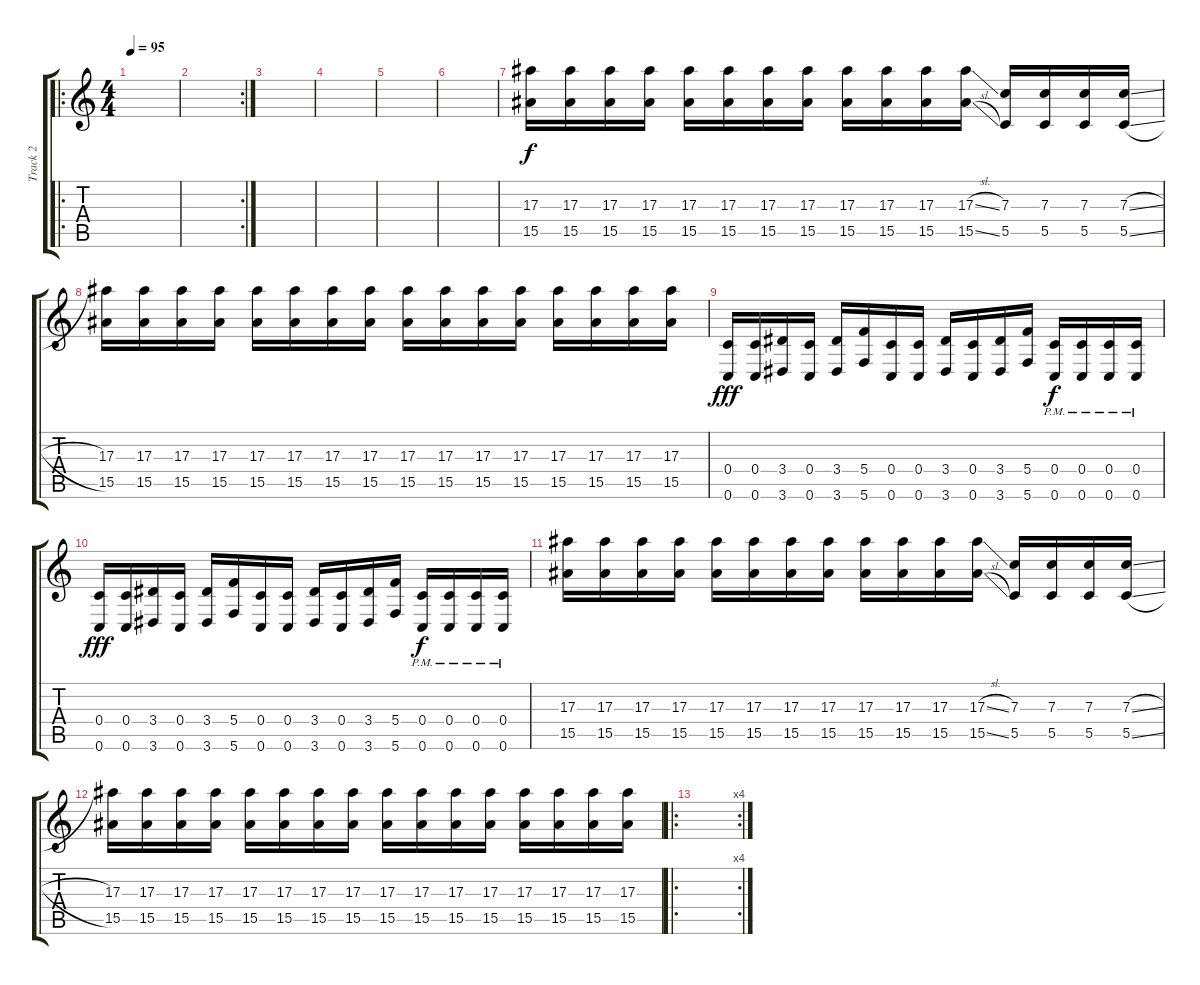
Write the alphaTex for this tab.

\track ("Track 2" "Track 2") {instrument overdrivenguitar}
\staff {score tabs}
\tuning (D4 A3 F3 C3 G2 C2) {hide}
\ro
\ts (4 4)
\tempo 95
\clef g2
\ks c
|
\rc 2
|
|
|
|
|
(17.3 15.5).16 (17.3 15.5).16 (17.3 15.5).16 (17.3 15.5).16 (17.3 15.5).16 (17.3 15.5).16 (17.3 15.5).16 (17.3 15.5).16 (17.3 15.5).16 (17.3 15.5).16 (17.3 15.5).16 (17.3{sl} 15.5{sl}).16 (7.3 5.5).16 (7.3 5.5).16 (7.3 5.5).16 (7.3{sl} 5.5{sl}).16 |
(17.3 15.5).16 (17.3 15.5).16 (17.3 15.5).16 (17.3 15.5).16 (17.3 15.5).16 (17.3 15.5).16 (17.3 15.5).16 (17.3 15.5).16 (17.3 15.5).16 (17.3 15.5).16 (17.3 15.5).16 (17.3 15.5).16 (17.3 15.5).16 (17.3 15.5).16 (17.3 15.5).16 (17.3 15.5).16 |
(0.4 0.6).16{dy fff} (0.4 0.6).16 (3.4 3.6).16 (0.4 0.6).16 (3.4 3.6).16 (5.4 5.6).16 (0.4 0.6).16 (0.4 0.6).16 (3.4 3.6).16 (0.4 0.6).16 (3.4 3.6).16 (5.4 5.6).16 (0.4{pm} 0.6{pm}).16{dy f} (0.4{pm} 0.6{pm}).16 (0.4{pm} 0.6{pm}).16 (0.4{pm} 0.6{pm}).16 |
(0.4 0.6).16{dy fff} (0.4 0.6).16 (3.4 3.6).16 (0.4 0.6).16 (3.4 3.6).16 (5.4 5.6).16 (0.4 0.6).16 (0.4 0.6).16 (3.4 3.6).16 (0.4 0.6).16 (3.4 3.6).16 (5.4 5.6).16 (0.4{pm} 0.6{pm}).16{dy f} (0.4{pm} 0.6{pm}).16 (0.4{pm} 0.6{pm}).16 (0.4{pm} 0.6{pm}).16 |
(17.3 15.5).16 (17.3 15.5).16 (17.3 15.5).16 (17.3 15.5).16 (17.3 15.5).16 (17.3 15.5).16 (17.3 15.5).16 (17.3 15.5).16 (17.3 15.5).16 (17.3 15.5).16 (17.3 15.5).16 (17.3{sl} 15.5{sl}).16 (7.3 5.5).16 (7.3 5.5).16 (7.3 5.5).16 (7.3{sl} 5.5{sl}).16 |
(17.3 15.5).16 (17.3 15.5).16 (17.3 15.5).16 (17.3 15.5).16 (17.3 15.5).16 (17.3 15.5).16 (17.3 15.5).16 (17.3 15.5).16 (17.3 15.5).16 (17.3 15.5).16 (17.3 15.5).16 (17.3 15.5).16 (17.3 15.5).16 (17.3 15.5).16 (17.3 15.5).16 (17.3 15.5).16 |
\ro
\rc 4
